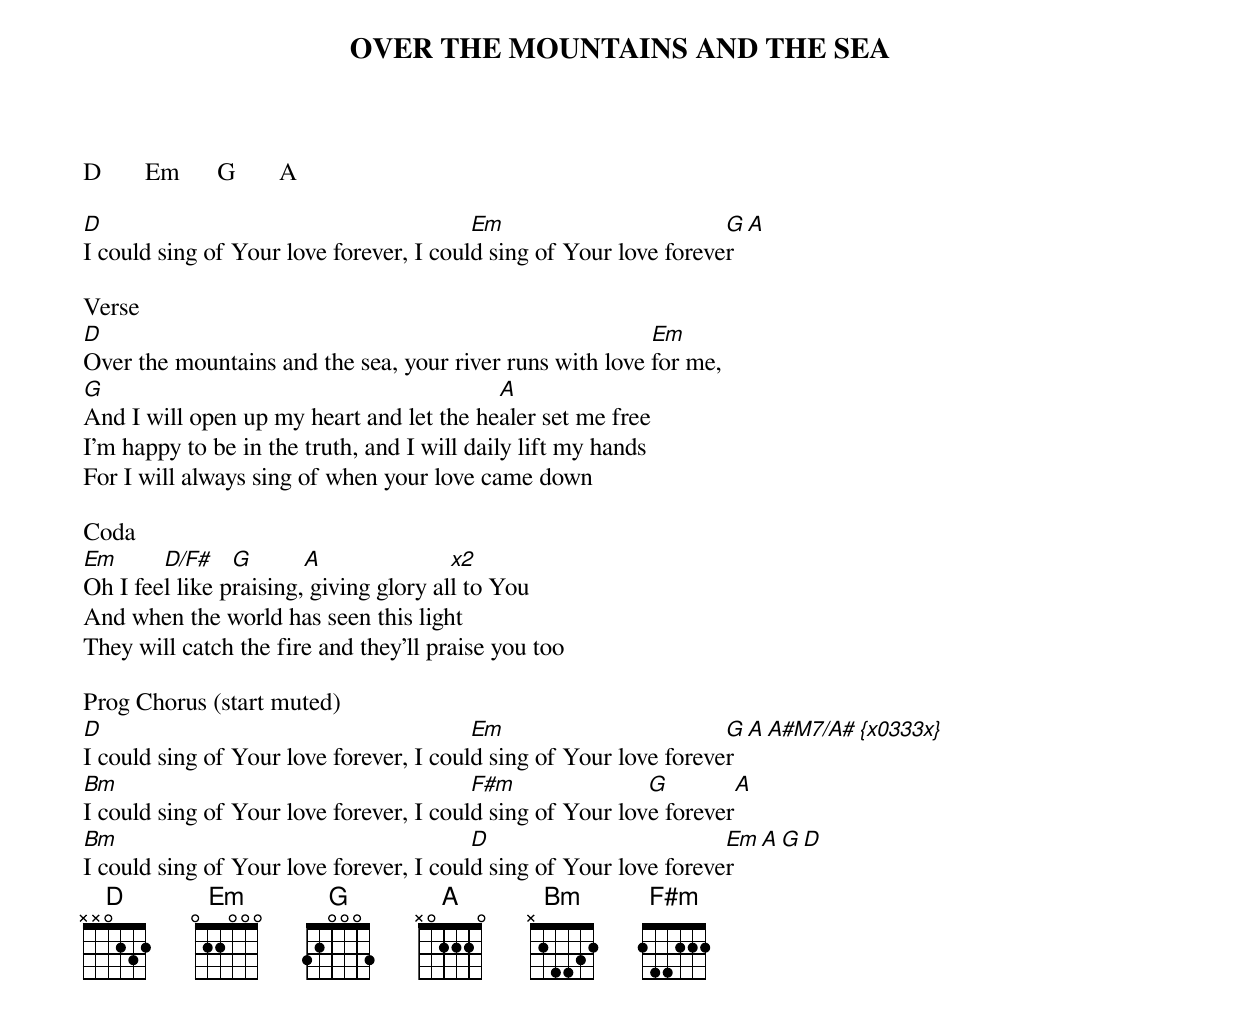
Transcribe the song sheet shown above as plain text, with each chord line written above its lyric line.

OVER THE MOUNTAINS AND THE SEA
D	Em	G	A

D					 Em			   G				    A
I could sing of Your love forever, I could sing of Your love forever

Verse
D					 		  Em
Over the mountains and the sea, your river runs with love for me,
G					  A
And I will open up my heart and let the healer set me free
I'm happy to be in the truth, and I will daily lift my hands
For I will always sing of when your love came down

Coda
Em	D/F#	G	A		x2
Oh I feel like praising, giving glory all to You
And when the world has seen this light
They will catch the fire and they'll praise you too

Prog Chorus (start muted)
D					 Em			   G				    A		A#M7/A#	{x0333x}
I could sing of Your love forever, I could sing of Your love forever
Bm					 F#m		   G				    A
I could sing of Your love forever, I could sing of Your love forever
Bm					 D			   Em					A	    G	 	D
I could sing of Your love forever, I could sing of Your love forever
